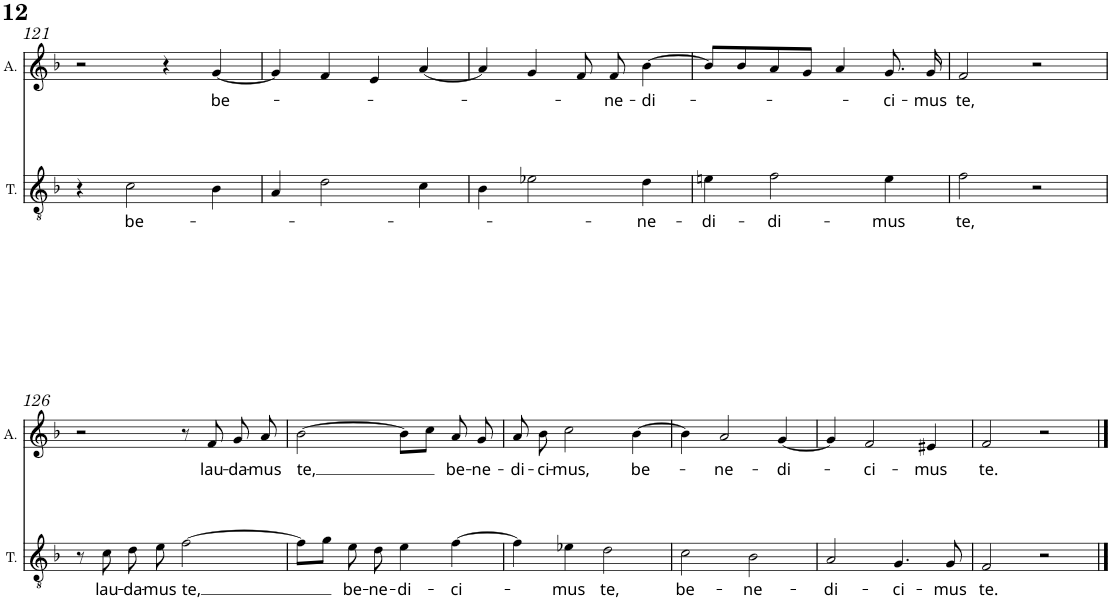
**kern	**text	**kern	**text
*part2	*part2	*part1	*part1
*staff2	*staff2	*staff1	*staff1
*I"Tenor	*	*I"Alto	*
*I'T.	*	*I'A.	*
!!LO:PB:g=z
*clefGv2	*	*clefG2	*
*k[b-]	*	*k[b-]	*
*M4/4	*	*M4/4	*
*met(c)	*	*met(c)	*
=121	=121	=121	=121
4r	.	2r	.
!	!LO:LY:b	!	!
2c\	be-	.	.
.	.	4r	.
!	!	!	!LO:LY:b
4B-\	.	[<4g/	be-
=122	=122	=122	=122
4A/	.	4g/]	.
2d\	.	4f/	.
.	.	4e/	.
4c\	.	[<4a/	.
=123	=123	=123	=123
4B-\	.	4a/]	.
2e-X\	.	4g/	.
.	.	8f/	.
!	!	!	!LO:LY:b
.	.	8f/	-ne-
!	!LO:LY:b	!	!LO:LY:b
4d\	-ne-	[>4b-\	-di-
=124	=124	=124	=124
!	!LO:LY:b	!	!
4en\	-di-	8b-/L]	.
.	.	8b-/	.
!	!LO:LY:b	!	!
2f\	-di-	8a/	.
.	.	8g/J	.
.	.	4a/	.
!	!LO:LY:b	!	!LO:LY:b
4e\	-mus	8.g/	-ci-
!	!	!	!LO:LY:b
.	.	16g/	-mus
=125	=125	=125	=125
!	!LO:LY:b	!	!LO:LY:b
2f\	te,	2f/	te,
2r	.	2r	.
!!LO:LB:g=z
=126	=126	=126	=126
8r	.	2r	.
!	!LO:LY:b	!	!
8c\	lau-	.	.
!	!LO:LY:b	!	!
8d\	-da-	.	.
!	!LO:LY:b	!	!
8e\	-mus	.	.
!	!LO:LY:b	!	!
[2f\	te,	8r	.
!	!	!	!LO:LY:b
.	.	8f/	lau-
!	!	!	!LO:LY:b
.	.	8g/	-da-
!	!	!	!LO:LY:b
.	.	8a/	-mus
=127	=127	=127	=127
!	!	!	!LO:LY:b
8f\L]	.	[2b-\	te,
8g\J	.	.	.
!	!LO:LY:b	!	!
8e\	be-	.	.
!	!LO:LY:b	!	!
8d\	-ne-	.	.
!	!LO:LY:b	!	!
4e\	-di-	8b-\L]	.
.	.	8cc\J	.
!	!LO:LY:b	!	!LO:LY:b
[>4f\	-ci-	8a/	be-
!	!	!	!LO:LY:b
.	.	8g/	-ne-
=128	=128	=128	=128
!	!	!	!LO:LY:b
4f\]	.	8a/	-di-
!	!	!	!LO:LY:b
.	.	8b-\	-ci-
!	!LO:LY:b	!	!LO:LY:b
4e-X\	-mus	2cc\	-mus,
!	!LO:LY:b	!	!
2d\	te,	.	.
!	!	!	!LO:LY:b
.	.	[>4b-\	be-
=129	=129	=129	=129
!	!LO:LY:b	!	!
2c\	be-	4b-\]	.
!	!	!	!LO:LY:b
.	.	2a/	-ne-
!	!LO:LY:b	!	!
2B-\	-ne-	.	.
!	!	!	!LO:LY:b
.	.	[<4g/	-di-
=130	=130	=130	=130
!	!LO:LY:b	!	!
2A/	-di-	4g/]	.
!	!	!	!LO:LY:b
.	.	2f/	-ci-
!	!LO:LY:b	!	!
4.G/	-ci-	.	.
!	!	!	!LO:LY:b
.	.	4e#X/	-mus
!	!LO:LY:b	!	!
8G/	-mus	.	.
=131	=131	=131	=131
!	!LO:LY:b	!	!LO:LY:b
2F/	te.	2f/	te.
2r	.	2r	.
==	==	==	==
*-	*-	*-	*-
